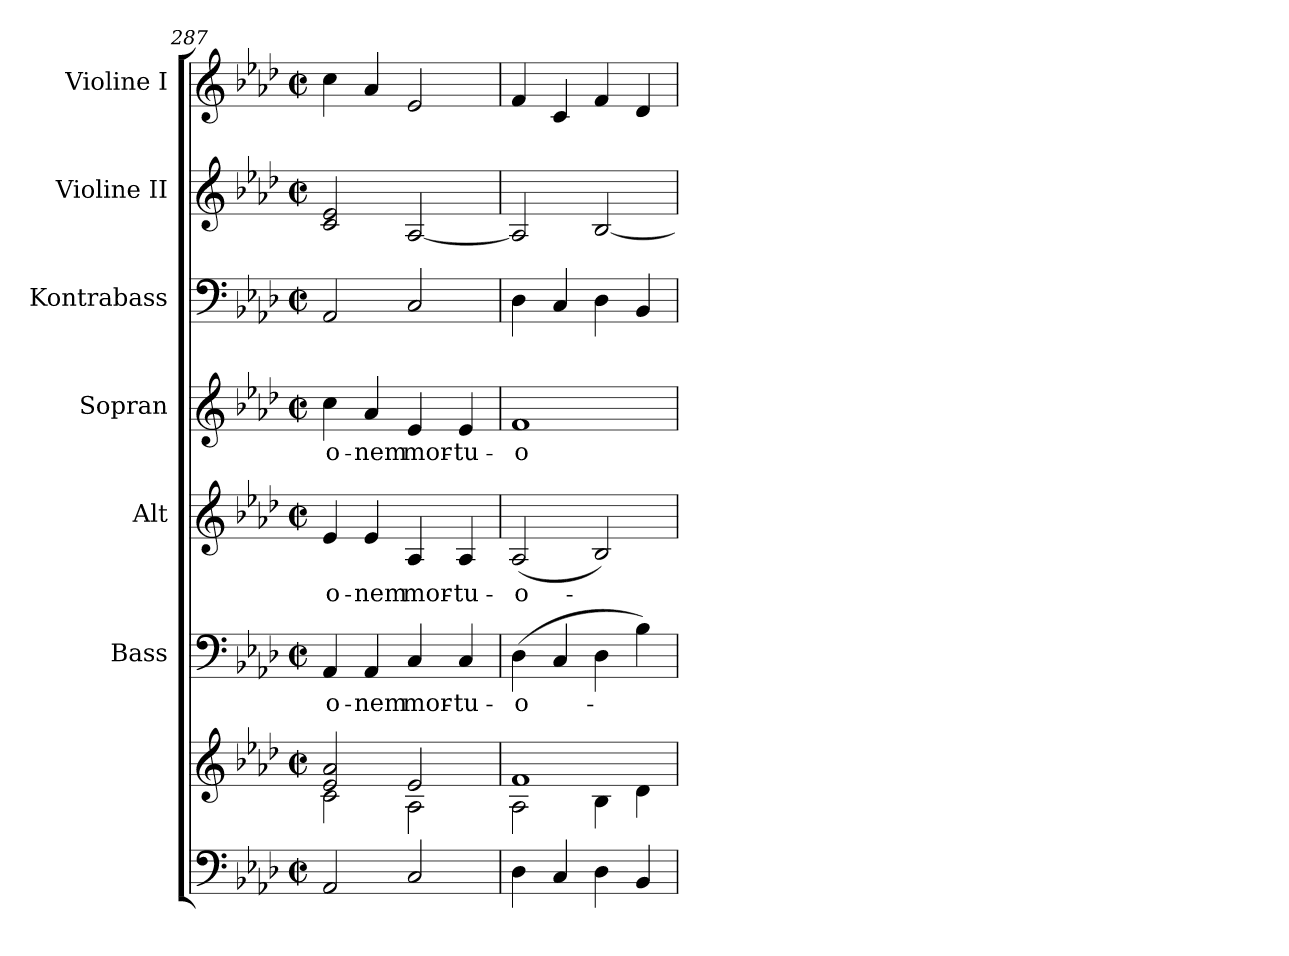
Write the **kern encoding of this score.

**kern	**kern	**kern	**text	**kern	**text	**kern	**text	**kern	**kern	**kern
*part7	*part7	*part6	*part6	*part5	*part5	*part4	*part4	*part3	*part2	*part1
*staff8	*staff7	*staff6	*staff6	*staff5	*staff5	*staff4	*staff4	*staff3	*staff2	*staff1
*	*	*I"Bass	*	*I"Alt	*	*I"Sopran	*	*I"Kontrabass	*I"Violine II	*I"Violine I
*	*	*I'B.	*	*I'A.	*	*I'S.	*	*I'Kb.	*I'Vl. II	*I'Vl. I
*clefF4	*clefG2	*clefF4	*	*clefG2	*	*clefG2	*	*clefF4	*clefG2	*clefG2
*	*	*	*	*	*	*	*	*ITrd7c12	*	*
*k[b-e-a-d-]	*k[b-e-a-d-]	*k[b-e-a-d-]	*	*k[b-e-a-d-]	*	*k[b-e-a-d-]	*	*k[b-e-a-d-]	*k[b-e-a-d-]	*k[b-e-a-d-]
*A-:	*A-:	*A-:	*	*A-:	*	*A-:	*	*A-:	*A-:	*A-:
*M2/2	*M2/2	*M2/2	*	*M2/2	*	*M2/2	*	*M2/2	*M2/2	*M2/2
*met(c|)	*met(c|)	*met(c|)	*	*met(c|)	*	*met(c|)	*	*met(c|)	*met(c|)	*met(c|)
=287	=287	=287	=287	=287	=287	=287	=287	=287	=287	=287
*	*^	*	*	*	*	*	*	*	*	*
!	!	!	!	!LO:LY:b	!	!LO:LY:b	!	!LO:LY:b	!	!	!
2AA-/	2e-/ 2a-/	2c\	4AA-/	-o-	4e-/	-o-	4cc\	-o-	2AAA-/	2c/ 2e-/	4cc\
!	!	!	!	!LO:LY:b	!	!LO:LY:b	!	!LO:LY:b	!	!	!
.	.	.	4AA-/	-nem	4e-/	-nem	4a-/	-nem	.	.	4a-/
!	!	!	!	!LO:LY:b	!	!LO:LY:b	!	!LO:LY:b	!	!	!
2C/	2e-/	2A-\	4C/	mor-	4A-/	mor-	4e-/	mor-	2CC/	[2A-/	2e-/
!	!	!	!	!LO:LY:b	!	!LO:LY:b	!	!LO:LY:b	!	!	!
.	.	.	4C/	-tu-	4A-/	-tu-	4e-/	-tu-	.	.	.
!!LO:LB:g=z
=288	=288	=288	=288	=288	=288	=288	=288	=288	=288	=288	=288
!	!	!	!	!LO:LY:b	!	!LO:LY:b	!	!LO:LY:b	!	!	!
4D-\	1f	2A-\	(>4D-\	-o-	(2A-/	-o-	1f	-o-	4DD-\	2A-/]	4f/
4C/	.	.	4C/	.	.	.	.	.	4CC/	.	4c/
4D-\	.	4B-\	4D-\	.	2B-/)	.	.	.	4DD-\	[2B-/	4f/
4BB-/	.	4d-\	4B-\)	.	.	.	.	.	4BBB-/	.	4d-/
*	*v	*v	*	*	*	*	*	*	*	*	*
=	=	=	=	=	=	=	=	=	=	=
*-	*-	*-	*-	*-	*-	*-	*-	*-	*-	*-
